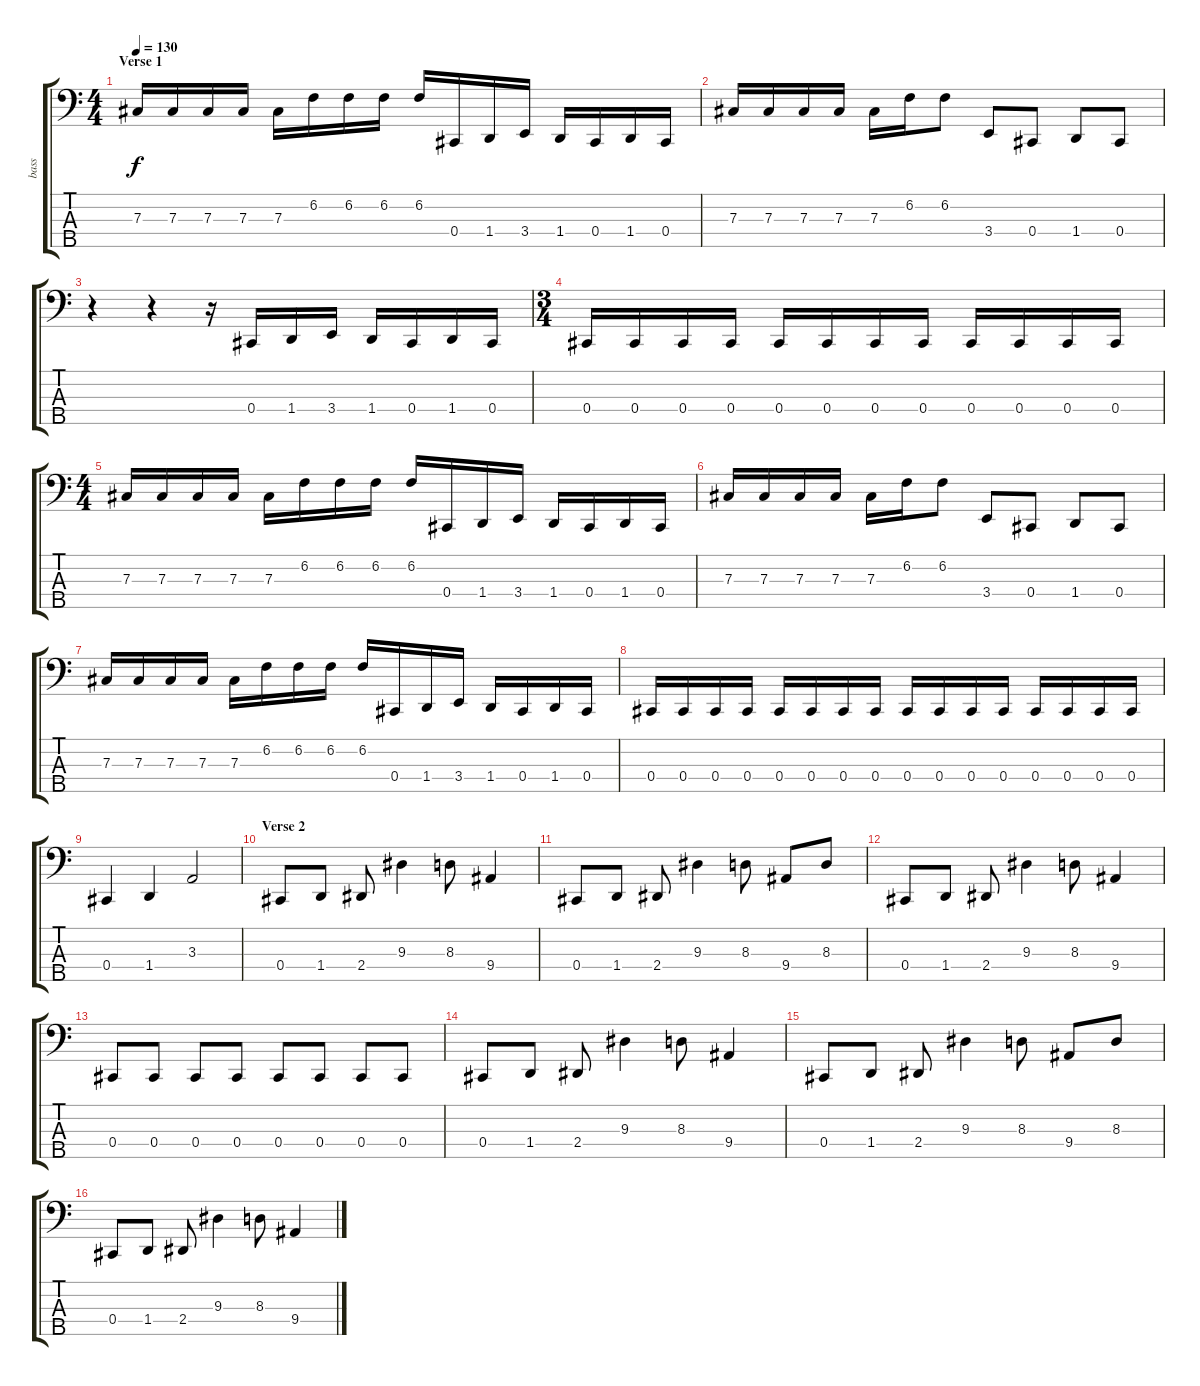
\track ("bass" "bass") {instrument electricbasspick}
\staff {score tabs}
\tuning (E2 B1 Gb1 Db1 Ab0) {hide}
\ts (4 4)
\section ("" "Verse 1")
\tempo 130
\clef f4
\ks c
7.3.16{dy f} 7.3.16 7.3.16 7.3.16 7.3.16 6.2.16 6.2.16 6.2.16 6.2.16 0.4.16 1.4.16 3.4.16 1.4.16 0.4.16 1.4.16 0.4.16 |
7.3.16 7.3.16 7.3.16 7.3.16 7.3.16 6.2.16 6.2.8 3.4.8 0.4.8 1.4.8 0.4.8 |
r.4 r.4 r.16 0.4.16 1.4.16 3.4.16 1.4.16 0.4.16 1.4.16 0.4.16 |
\ts (3 4)
0.4.16 0.4.16 0.4.16 0.4.16 0.4.16 0.4.16 0.4.16 0.4.16 0.4.16 0.4.16 0.4.16 0.4.16 |
\ts (4 4)
7.3.16 7.3.16 7.3.16 7.3.16 7.3.16 6.2.16 6.2.16 6.2.16 6.2.16 0.4.16 1.4.16 3.4.16 1.4.16 0.4.16 1.4.16 0.4.16 |
7.3.16 7.3.16 7.3.16 7.3.16 7.3.16 6.2.16 6.2.8 3.4.8 0.4.8 1.4.8 0.4.8 |
7.3.16 7.3.16 7.3.16 7.3.16 7.3.16 6.2.16 6.2.16 6.2.16 6.2.16 0.4.16 1.4.16 3.4.16 1.4.16 0.4.16 1.4.16 0.4.16 |
0.4.16 0.4.16 0.4.16 0.4.16 0.4.16 0.4.16 0.4.16 0.4.16 0.4.16 0.4.16 0.4.16 0.4.16 0.4.16 0.4.16 0.4.16 0.4.16 |
0.4.4 1.4.4 3.3.2 |
\section ("" "Verse 2")
0.4.8 1.4.8 2.4.8 9.3.4 8.3.8 9.4.4 |
0.4.8 1.4.8 2.4.8 9.3.4 8.3.8 9.4.8 8.3.8 |
0.4.8 1.4.8 2.4.8 9.3.4 8.3.8 9.4.4 |
0.4.8 0.4.8 0.4.8 0.4.8 0.4.8 0.4.8 0.4.8 0.4.8 |
0.4.8 1.4.8 2.4.8 9.3.4 8.3.8 9.4.4 |
0.4.8 1.4.8 2.4.8 9.3.4 8.3.8 9.4.8 8.3.8 |
0.4.8 1.4.8 2.4.8 9.3.4 8.3.8 9.4.4
